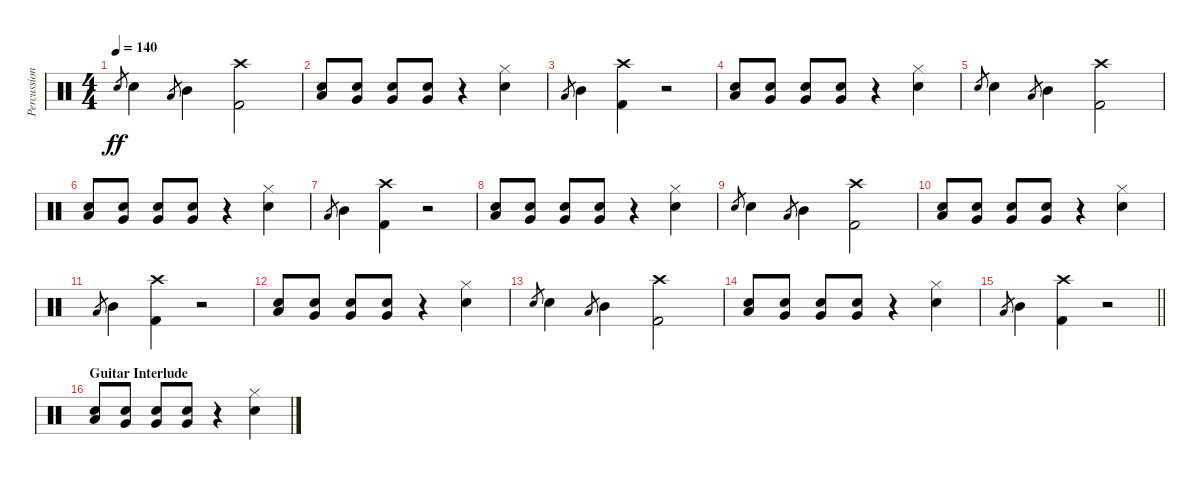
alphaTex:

\track ("Percussion" "Percussion") {instrument percussion}
\staff {score}
\articulation defaults
\ts (4 4)
\tempo 140
\clef neutral
\ks c "Snare (hit) 2".8{gr dy ff} "Snare (hit) 2".4 "Low Tom (hit)".8{gr} "Mid Tom (hit)".4
("Crash high (hit)" "Kick (hit) 2").2 |
("Low Tom (hit)" "Snare (hit) 2").8 ("Very Low Tom (hit)" "Snare (hit) 2").8 ("Very Low Tom (hit)" "Snare (hit) 2").8 ("Very Low Tom (hit)" "Snare (hit) 2").8 r.4 ("Hi-Hat (closed)" "Snare (hit) 2").4 |
"Low Tom (hit)".8{gr} "Mid Tom (hit)".4 ("Crash high (hit)" "Kick (hit) 2").4 r.2 |
("Low Tom (hit)" "Snare (hit) 2").8 ("Very Low Tom (hit)" "Snare (hit) 2").8 ("Very Low Tom (hit)" "Snare (hit) 2").8 ("Very Low Tom (hit)" "Snare (hit) 2").8 r.4 ("Hi-Hat (closed)" "Snare (hit) 2").4 |
"Snare (hit) 2".8{gr} "Snare (hit) 2".4 "Low Tom (hit)".8{gr} "Mid Tom (hit)".4 ("Crash high (hit)" "Kick (hit) 2").2 |
("Low Tom (hit)" "Snare (hit) 2").8 ("Very Low Tom (hit)" "Snare (hit) 2").8 ("Very Low Tom (hit)" "Snare (hit) 2").8 ("Very Low Tom (hit)" "Snare (hit) 2").8 r.4 ("Hi-Hat (closed)" "Snare (hit) 2").4 |
"Low Tom (hit)".8{gr} "Mid Tom (hit)".4 ("Crash high (hit)" "Kick (hit) 2").4 r.2 |
("Low Tom (hit)" "Snare (hit) 2").8 ("Very Low Tom (hit)" "Snare (hit) 2").8 ("Very Low Tom (hit)" "Snare (hit) 2").8 ("Very Low Tom (hit)" "Snare (hit) 2").8 r.4 ("Hi-Hat (closed)" "Snare (hit) 2").4 |
"Snare (hit) 2".8{gr} "Snare (hit) 2".4 "Low Tom (hit)".8{gr} "Mid Tom (hit)".4 ("Crash high (hit)" "Kick (hit) 2").2 |
("Low Tom (hit)" "Snare (hit) 2").8 ("Very Low Tom (hit)" "Snare (hit) 2").8 ("Very Low Tom (hit)" "Snare (hit) 2").8 ("Very Low Tom (hit)" "Snare (hit) 2").8 r.4 ("Hi-Hat (closed)" "Snare (hit) 2").4 |
"Low Tom (hit)".8{gr} "Mid Tom (hit)".4 ("Crash high (hit)" "Kick (hit) 2").4 r.2 |
("Low Tom (hit)" "Snare (hit) 2").8 ("Very Low Tom (hit)" "Snare (hit) 2").8 ("Very Low Tom (hit)" "Snare (hit) 2").8 ("Very Low Tom (hit)" "Snare (hit) 2").8 r.4 ("Hi-Hat (closed)" "Snare (hit) 2").4 |
"Snare (hit) 2".8{gr} "Snare (hit) 2".4 "Low Tom (hit)".8{gr} "Mid Tom (hit)".4 ("Crash high (hit)" "Kick (hit) 2").2 |
("Low Tom (hit)" "Snare (hit) 2").8 ("Very Low Tom (hit)" "Snare (hit) 2").8 ("Very Low Tom (hit)" "Snare (hit) 2").8 ("Very Low Tom (hit)" "Snare (hit) 2").8 r.4 ("Hi-Hat (closed)" "Snare (hit) 2").4 |
\barLineRight lightlight "Low Tom (hit)".8{gr} "Mid Tom (hit)".4
("Crash high (hit)" "Kick (hit) 2").4 r.2 |
\section ("" "Guitar Interlude")
("Low Tom (hit)" "Snare (hit) 2").8 ("Very Low Tom (hit)" "Snare (hit) 2").8 ("Very Low Tom (hit)" "Snare (hit) 2").8 ("Very Low Tom (hit)" "Snare (hit) 2").8 r.4 ("Hi-Hat (closed)" "Snare (hit) 2").4
